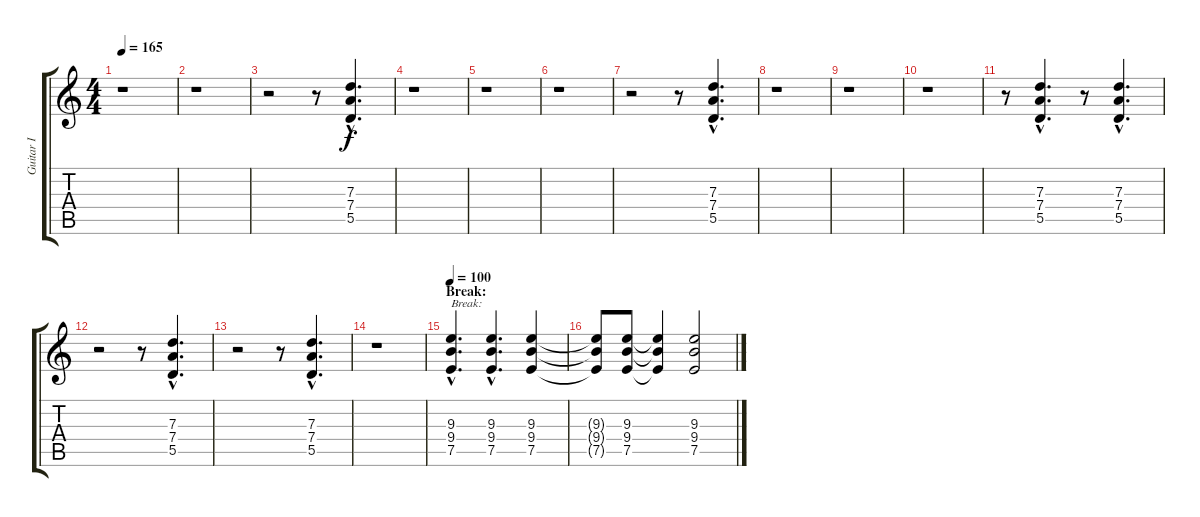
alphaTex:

\track ("Guitar I" "Guitar I") {instrument distortionguitar}
\staff {score tabs}
\tuning (E4 B3 G3 D3 A2 E2) {hide}
\ts (4 4)
\tempo 165
\clef g2
\ks c
r.1{dy f} |
r.1 |
r.2 r.8 (7.3{hac} 7.4{hac} 5.5{hac}).4{d} |
r.1 |
r.1 |
r.1 |
r.2 r.8 (7.3{hac} 7.4{hac} 5.5{hac}).4{d} |
r.1 |
r.1 |
r.1 |
r.8 (7.3{hac} 7.4{hac} 5.5{hac}).4{d} r.8 (7.3{hac} 7.4{hac} 5.5{hac}).4{d} |
r.2 r.8 (7.3{hac} 7.4{hac} 5.5{hac}).4{d} |
r.2 r.8 (7.3{hac} 7.4{hac} 5.5{hac}).4{d} |
r.1 |
\section ("" "Break:")
\tempo 100
(9.3{hac} 9.4{hac} 7.5{hac}).4{d txt "Break:"} (9.3{hac} 9.4{hac} 7.5{hac}).4{d} (9.3 9.4 7.5).4 |
(9.3{t} 9.4{t} 7.5{t}).8 (9.3 9.4 7.5).8 (9.3{t} 9.4{t} 7.5{t}).4 (9.3 9.4 7.5).2
